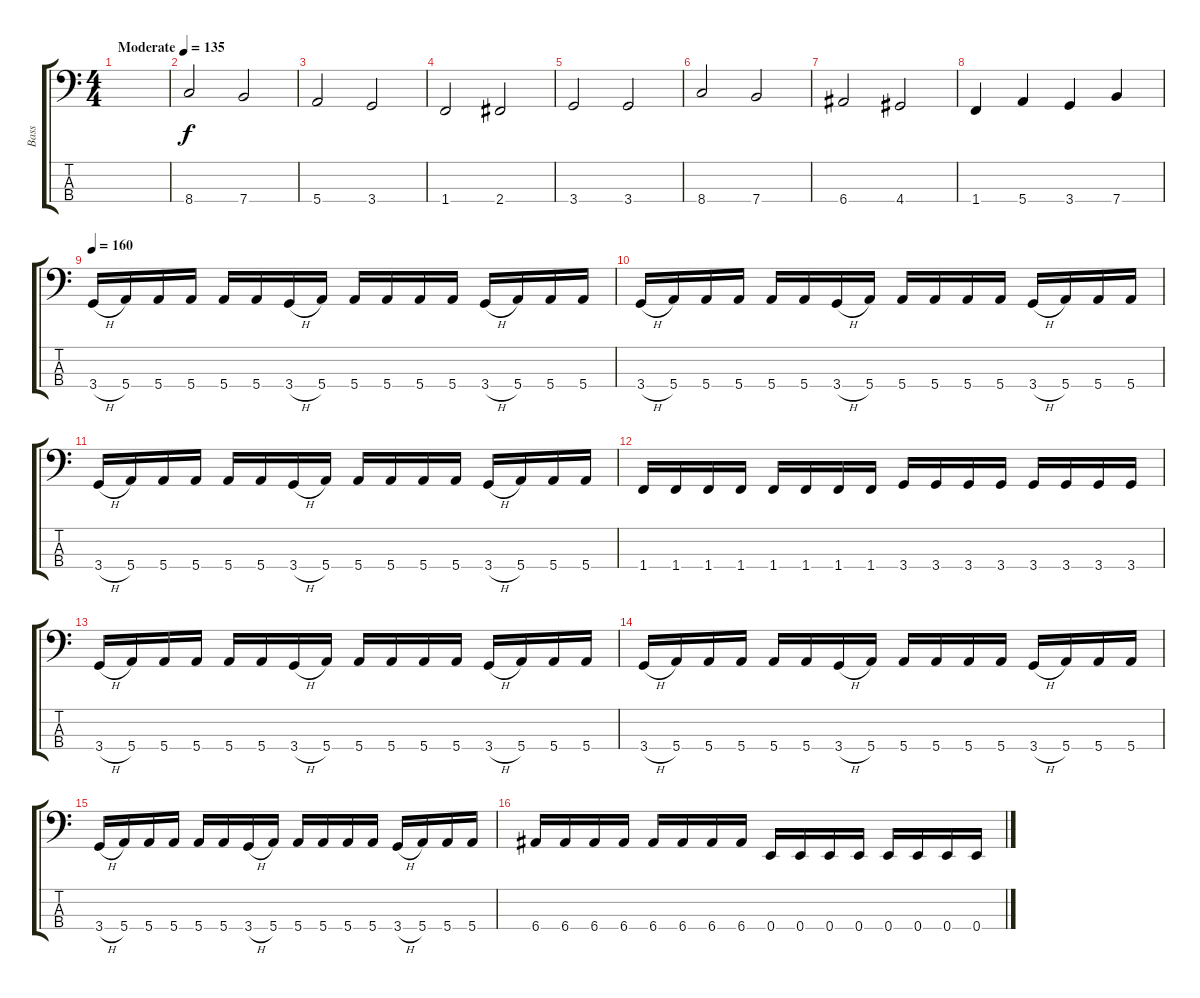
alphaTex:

\track ("Bass" "Bass") {instrument electricbassfinger}
\staff {score tabs}
\tuning (G2 D2 A1 E1) {hide}
\ts (4 4)
\tempo (135 "Moderate")
\clef f4
\ks c
|
8.4.2 7.4.2 |
5.4.2 3.4.2 |
1.4.2 2.4.2 |
3.4.2 3.4.2 |
8.4.2 7.4.2 |
6.4.2 4.4.2 |
1.4.4{volume 14} 5.4.4 3.4.4 7.4.4 |
\tempo 160
3.4{h}.16 5.4.16 5.4.16 5.4.16 5.4.16 5.4.16 3.4{h}.16 5.4.16 5.4.16 5.4.16 5.4.16 5.4.16 3.4{h}.16 5.4.16 5.4.16 5.4.16 |
3.4{h}.16 5.4.16 5.4.16 5.4.16 5.4.16 5.4.16 3.4{h}.16 5.4.16 5.4.16 5.4.16 5.4.16 5.4.16 3.4{h}.16 5.4.16 5.4.16 5.4.16 |
3.4{h}.16 5.4.16 5.4.16 5.4.16 5.4.16 5.4.16 3.4{h}.16 5.4.16 5.4.16 5.4.16 5.4.16 5.4.16 3.4{h}.16 5.4.16 5.4.16 5.4.16 |
1.4.16 1.4.16 1.4.16 1.4.16 1.4.16 1.4.16 1.4.16 1.4.16 3.4.16 3.4.16 3.4.16 3.4.16 3.4.16 3.4.16 3.4.16 3.4.16 |
3.4{h}.16 5.4.16 5.4.16 5.4.16 5.4.16 5.4.16 3.4{h}.16 5.4.16 5.4.16 5.4.16 5.4.16 5.4.16 3.4{h}.16 5.4.16 5.4.16 5.4.16 |
3.4{h}.16 5.4.16 5.4.16 5.4.16 5.4.16 5.4.16 3.4{h}.16 5.4.16 5.4.16 5.4.16 5.4.16 5.4.16 3.4{h}.16 5.4.16 5.4.16 5.4.16 |
3.4{h}.16 5.4.16 5.4.16 5.4.16 5.4.16 5.4.16 3.4{h}.16 5.4.16 5.4.16 5.4.16 5.4.16 5.4.16 3.4{h}.16 5.4.16 5.4.16 5.4.16 |
6.4.16 6.4.16 6.4.16 6.4.16 6.4.16 6.4.16 6.4.16 6.4.16 0.4.16 0.4.16 0.4.16 0.4.16 0.4.16 0.4.16 0.4.16 0.4.16
